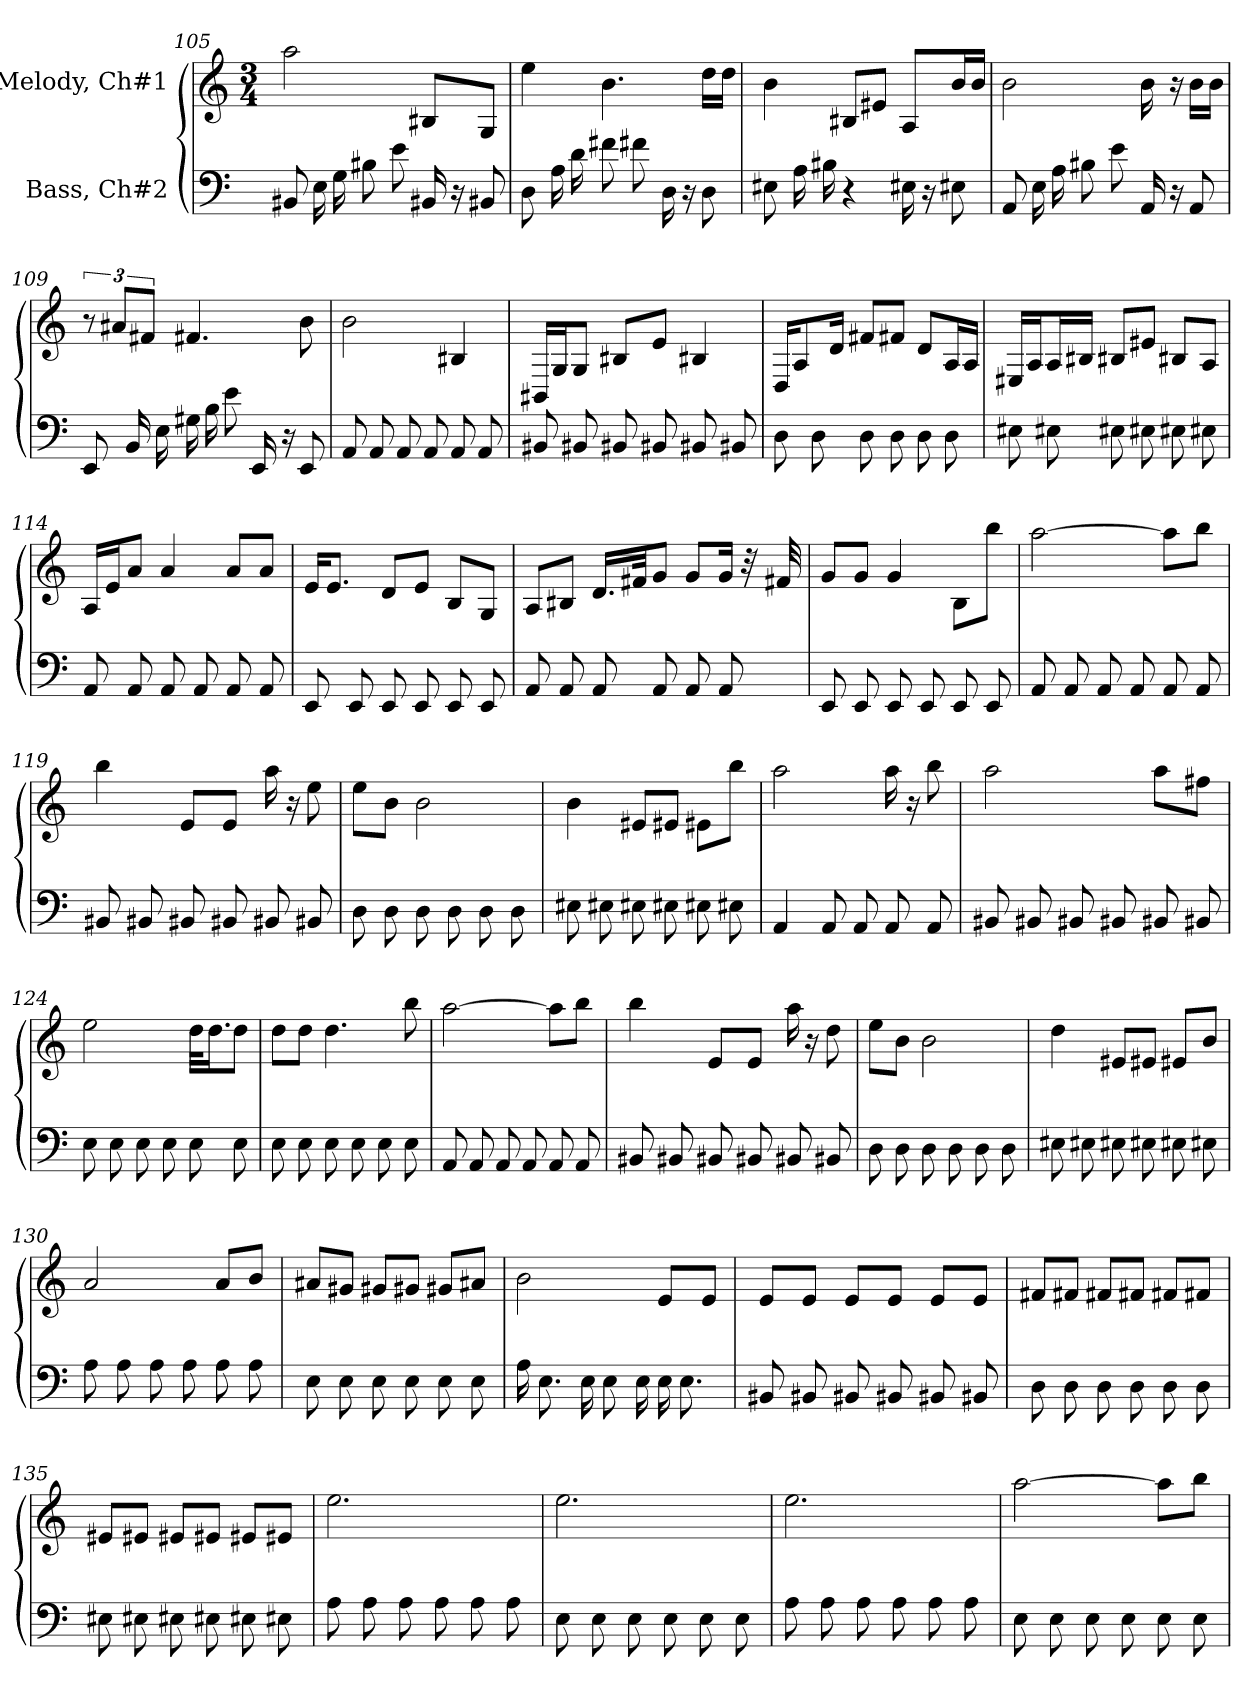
**kern	**kern
*part2	*part1
*staff2	*staff1
*I"Bass, Ch#2	*I"Melody, Ch#1
*clefF4	*
*	*M3/4
=105	=105
8BB#X	2aa
16E	.
16G	.
8B#X	.
8e	.
16BB#X	8B#XL
16r	.
8BB#X	8GJ
=106	=106
8D	4ee
16A	.
16d	.
8f#X	4.b
8f#X	.
16D	.
16r	.
8D	16ddLL
.	16ddJJ
=107	=107
8E#X	4b
16A	.
16B#X	.
4r	8B#XL
.	8e#XJ
16E#X	8AL
16r	.
8E#X	16bL
.	16bJJ
=108	=108
8AA	2b
16E	.
16A	.
8B#X	.
8e	.
16AA	16b
16r	16r
8AA	16bLL
.	16bJJ
=109	=109
8EE	12r
.	12a#XL
16BB	.
.	12f#XJ
16E	.
16G#X	4.f#X
16B	.
8e	.
16EE	.
16r	.
8EE	8b
=110	=110
8AA	2b
8AA	.
8AA	.
8AA	.
8AA	4B#X
8AA	.
=111	=111
8BB#X	16BB#XLL
.	16GJ
8BB#X	8GJ
8BB#X	8B#XL
8BB#X	8eJ
8BB#X	4B#X
8BB#X	.
=112	=112
8D	16DKL
.	8A
8D	.
.	16dJk
8D	8f#XL
8D	8f#XJ
8D	8dL
8D	16AL
.	16AJJ
=113	=113
8E#X	16E#XLL
.	16AJ
8E#X	16AL
.	16B#XJJ
8E#X	8B#XL
8E#X	8e#XJ
8E#X	8B#XL
8E#X	8AJ
=114	=114
8AA	16ALL
.	16eJ
8AA	8aJ
8AA	4a
8AA	.
8AA	8aL
8AA	8aJ
=115	=115
8EE	16eKL
.	8.eJ
8EE	.
8EE	8dL
8EE	8eJ
8EE	8BL
8EE	8GJ
=116	=116
8AA	8AL
8AA	8B#XJ
8AA	16.dLL
.	32f#XJk
8AA	8gJ
8AA	8gL
8AA	16gJk
.	32r
.	32f#X
=117	=117
8EE	8gL
8EE	8gJ
8EE	4g
8EE	.
8EE	8BL
8EE	8bbJ
=118	=118
8AA	[2aa
8AA	.
8AA	.
8AA	.
8AA	8aaL]
8AA	8bbJ
=119	=119
8BB#X	4bb
8BB#X	.
8BB#X	8eL
8BB#X	8eJ
8BB#X	16aa
.	16r
8BB#X	8ee
=120	=120
8D	8eeL
8D	8bJ
8D	2b
8D	.
8D	.
8D	.
=121	=121
8E#X	4b
8E#X	.
8E#X	8e#XL
8E#X	8e#XJ
8E#X	8e#XL
8E#X	8bbJ
=122	=122
4AA	2aa
8AA	.
8AA	.
8AA	16aa
.	16r
8AA	8bb
=123	=123
8BB#X	2aa
8BB#X	.
8BB#X	.
8BB#X	.
8BB#X	8aaL
8BB#X	8ff#XJ
=124	=124
8E	2ee
8E	.
8E	.
8E	.
8E	32ddKLL
.	16.ddJ
8E	8ddJ
=125	=125
8E	8ddL
8E	8ddJ
8E	4.dd
8E	.
8E	.
8E	8bb
=126	=126
8AA	[2aa
8AA	.
8AA	.
8AA	.
8AA	8aaL]
8AA	8bbJ
=127	=127
8BB#X	4bb
8BB#X	.
8BB#X	8eL
8BB#X	8eJ
8BB#X	16aa
.	16r
8BB#X	8dd
=128	=128
8D	8eeL
8D	8bJ
8D	2b
8D	.
8D	.
8D	.
=129	=129
8E#X	4dd
8E#X	.
8E#X	8e#XL
8E#X	8e#XJ
8E#X	8e#XL
8E#X	8bJ
=130	=130
8A	2a
8A	.
8A	.
8A	.
8A	8aL
8A	8bJ
=131	=131
8E	8a#XL
8E	8g#XJ
8E	8g#XL
8E	8g#XJ
8E	8g#XL
8E	8a#XJ
=132	=132
16A	2b
8.E	.
16E	.
8E	.
16E	.
16E	8eL
8.E	.
.	8eJ
=133	=133
8BB#X	8eL
8BB#X	8eJ
8BB#X	8eL
8BB#X	8eJ
8BB#X	8eL
8BB#X	8eJ
=134	=134
8D	8f#XL
8D	8f#XJ
8D	8f#XL
8D	8f#XJ
8D	8f#XL
8D	8f#XJ
=135	=135
8E#X	8e#XL
8E#X	8e#XJ
8E#X	8e#XL
8E#X	8e#XJ
8E#X	8e#XL
8E#X	8e#XJ
=136	=136
8A	2.ee
8A	.
8A	.
8A	.
8A	.
8A	.
=137	=137
8E	2.ee
8E	.
8E	.
8E	.
8E	.
8E	.
=138	=138
8A	2.ee
8A	.
8A	.
8A	.
8A	.
8A	.
=139	=139
8E	[2aa
8E	.
8E	.
8E	.
8E	8aaL]
8E	8bbJ
=	=
*-	*-
